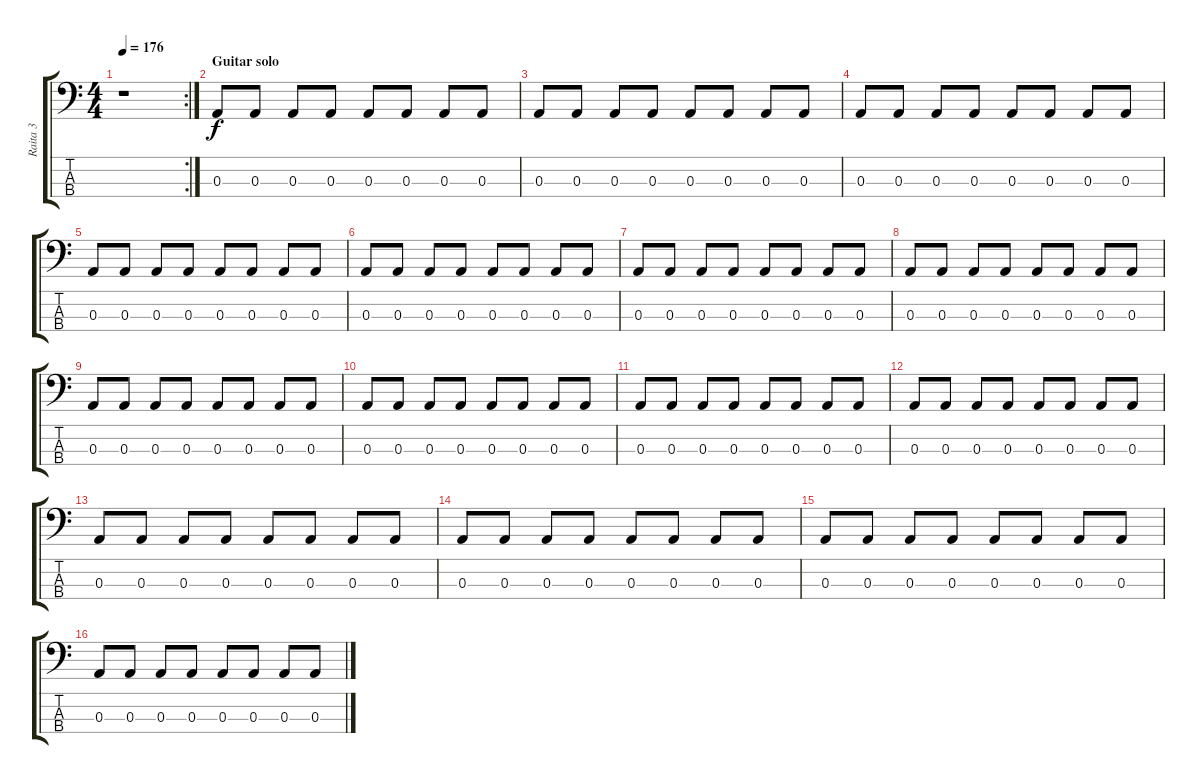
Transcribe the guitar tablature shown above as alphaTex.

\track ("Raita 3" "Raita 3") {instrument electricbasspick}
\staff {score tabs}
\tuning (G2 D2 A1 E1) {hide}
\rc 2
\ts (4 4)
\tempo 176
\clef f4
\ks c
r.1{dy f} |
\section ("" "Guitar solo")
0.3.8 0.3.8 0.3.8 0.3.8 0.3.8 0.3.8 0.3.8 0.3.8 |
0.3.8 0.3.8 0.3.8 0.3.8 0.3.8 0.3.8 0.3.8 0.3.8 |
0.3.8 0.3.8 0.3.8 0.3.8 0.3.8 0.3.8 0.3.8 0.3.8 |
0.3.8 0.3.8 0.3.8 0.3.8 0.3.8 0.3.8 0.3.8 0.3.8 |
0.3.8 0.3.8 0.3.8 0.3.8 0.3.8 0.3.8 0.3.8 0.3.8 |
0.3.8 0.3.8 0.3.8 0.3.8 0.3.8 0.3.8 0.3.8 0.3.8 |
0.3.8 0.3.8 0.3.8 0.3.8 0.3.8 0.3.8 0.3.8 0.3.8 |
0.3.8 0.3.8 0.3.8 0.3.8 0.3.8 0.3.8 0.3.8 0.3.8 |
0.3.8 0.3.8 0.3.8 0.3.8 0.3.8 0.3.8 0.3.8 0.3.8 |
0.3.8 0.3.8 0.3.8 0.3.8 0.3.8 0.3.8 0.3.8 0.3.8 |
0.3.8 0.3.8 0.3.8 0.3.8 0.3.8 0.3.8 0.3.8 0.3.8 |
0.3.8 0.3.8 0.3.8 0.3.8 0.3.8 0.3.8 0.3.8 0.3.8 |
0.3.8 0.3.8 0.3.8 0.3.8 0.3.8 0.3.8 0.3.8 0.3.8 |
0.3.8 0.3.8 0.3.8 0.3.8 0.3.8 0.3.8 0.3.8 0.3.8 |
0.3.8 0.3.8 0.3.8 0.3.8 0.3.8 0.3.8 0.3.8 0.3.8
